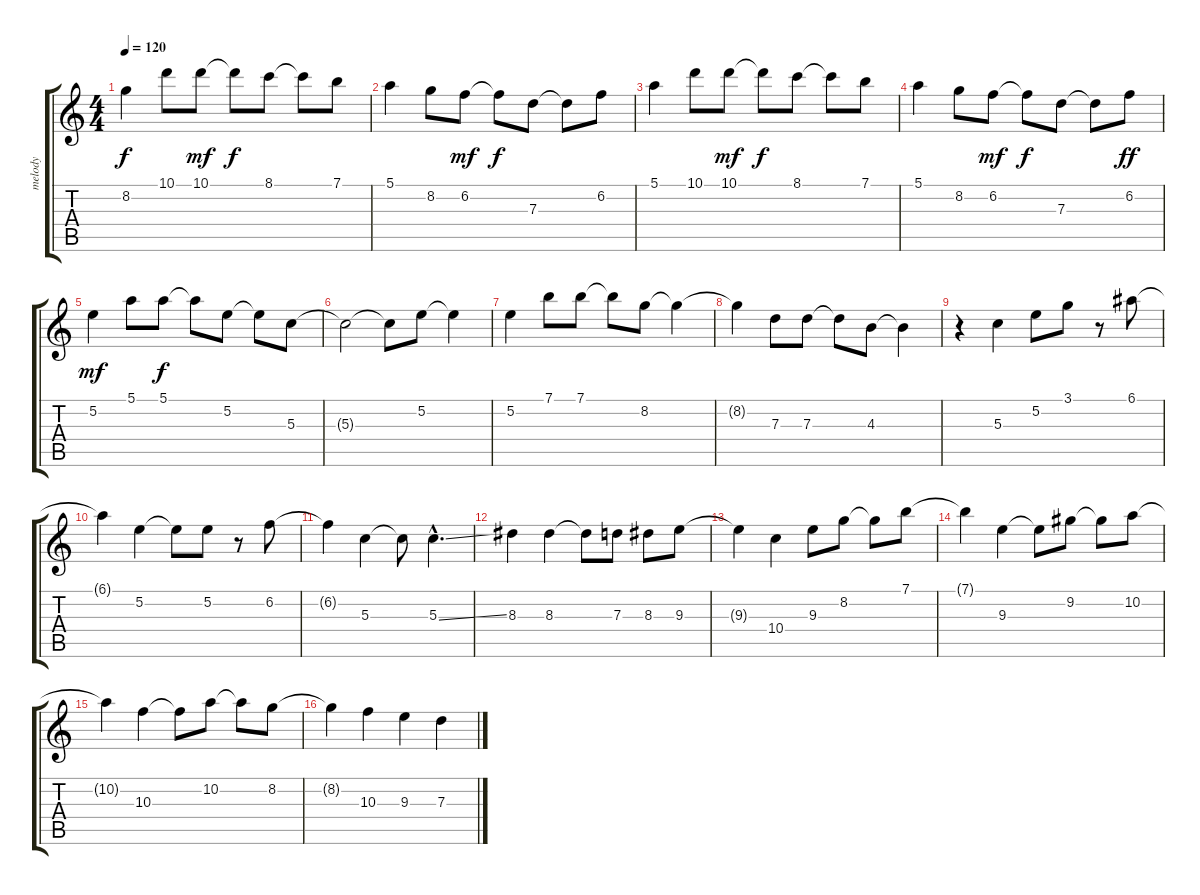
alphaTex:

\track ("melody" "melody") {instrument acousticguitarnylon}
\staff {score tabs}
\tuning (E4 B3 G3 D3 A2 E2) {hide}
\ts (4 4)
\tempo 120
\clef g2
\ks c
8.2{t}.4{dy f} 10.1.8 10.1.8{dy mf} 10.1{t}.8{dy f} 8.1.8 8.1{t}.8 7.1.8 |
5.1.4 8.2.8 6.2.8{dy mf} 6.2{t}.8{dy f} 7.3.8 7.3{t}.8 6.2.8 |
5.1.4 10.1.8 10.1.8{dy mf} 10.1{t}.8{dy f} 8.1.8 8.1{t}.8 7.1.8 |
5.1.4 8.2.8 6.2.8{dy mf} 6.2{t}.8{dy f} 7.3.8 7.3{t}.8 6.2.8{dy ff} |
5.2.4{dy mf} 5.1.8 5.1.8{dy f} 5.1{t}.8 5.2.8 5.2{t}.8 5.3.8 |
5.3{t}.2 5.3{t}.8 5.2.8 5.2{t}.4 |
5.2.4 7.1.8 7.1.8 7.1{t}.8 8.2.8 8.2{t}.4 |
8.2{t}.4 7.3.8 7.3.8 7.3{t}.8 4.3.8 4.3{t}.4 |
r.4 5.3.4 5.2.8 3.1.8 r.8 6.1.8 |
6.1{t}.4 5.2.4 5.2{t}.8 5.2.8 r.8 6.2.8 |
6.2{t}.4 5.3.4 5.3{t}.8 5.3{ss hac}.4{d} |
8.3.4 8.3.4 8.3{t}.8 7.3.8 8.3.8 9.3.8 |
9.3{t}.4 10.4.4 9.3.8 8.2.8 8.2{t}.8 7.1.8 |
7.1{t}.4 9.3.4 9.3{t}.8 9.2.8 9.2{t}.8 10.2.8 |
10.2{t}.4 10.3.4 10.3{t}.8 10.2.8 10.2{t}.8 8.2.8 |
8.2{t}.4 10.3.4 9.3.4 7.3.4
